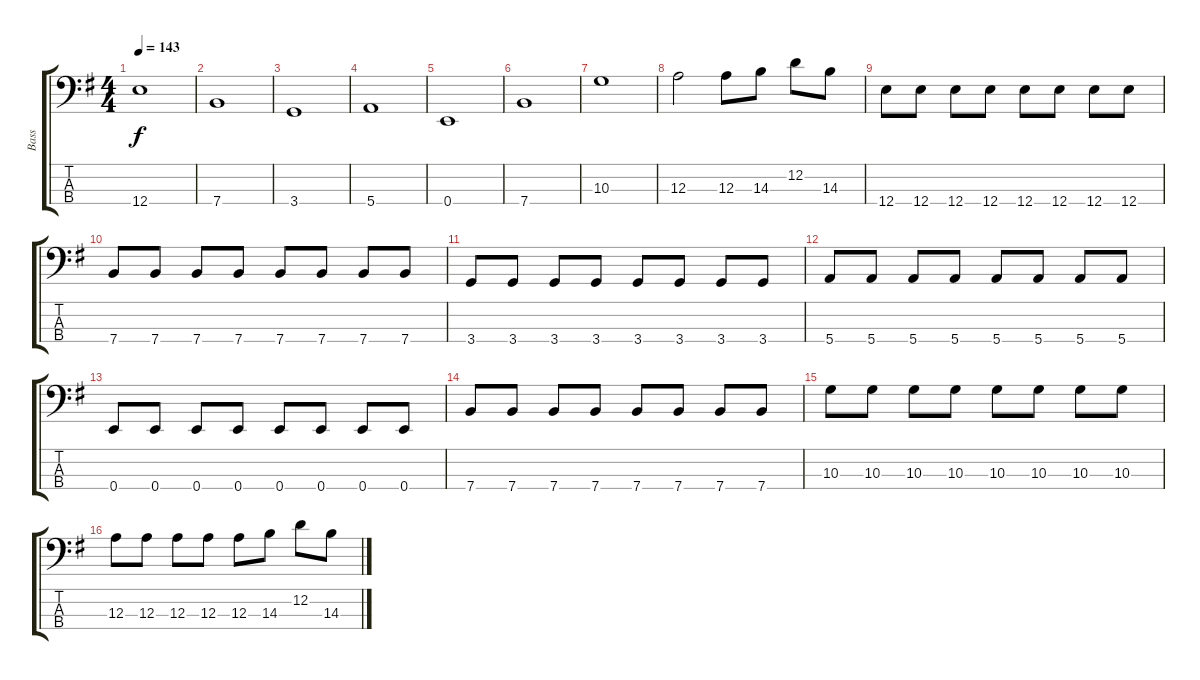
\track ("Bass" "Bass") {instrument electricbassfinger}
\staff {score tabs}
\tuning (G2 D2 A1 E1) {hide}
\ts (4 4)
\tempo 143
\clef f4
\ks eminor
12.4.1{dy f} |
7.4.1 |
3.4.1 |
5.4.1 |
0.4.1 |
7.4.1 |
10.3.1 |
12.3.2 12.3.8 14.3.8 12.2.8 14.3.8 |
12.4.8 12.4.8 12.4.8 12.4.8 12.4.8 12.4.8 12.4.8 12.4.8 |
7.4.8 7.4.8 7.4.8 7.4.8 7.4.8 7.4.8 7.4.8 7.4.8 |
3.4.8 3.4.8 3.4.8 3.4.8 3.4.8 3.4.8 3.4.8 3.4.8 |
5.4.8 5.4.8 5.4.8 5.4.8 5.4.8 5.4.8 5.4.8 5.4.8 |
0.4.8 0.4.8 0.4.8 0.4.8 0.4.8 0.4.8 0.4.8 0.4.8 |
7.4.8 7.4.8 7.4.8 7.4.8 7.4.8 7.4.8 7.4.8 7.4.8 |
10.3.8 10.3.8 10.3.8 10.3.8 10.3.8 10.3.8 10.3.8 10.3.8 |
12.3.8 12.3.8 12.3.8 12.3.8 12.3.8 14.3.8 12.2.8 14.3.8
